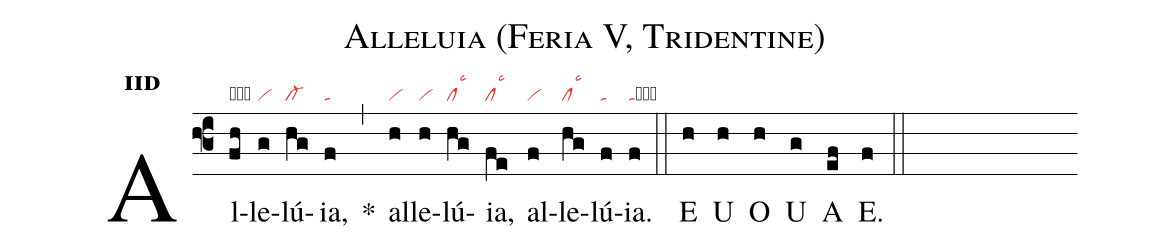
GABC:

name:Alleluia (Feria V, Tridentine);
office-part:an;
mode:2d;
nabc-lines:1;
%%
initial-style: 1;
name:Alleluia;
mode: 2;
office-part: Antiphona;
annotation: Ant.;
annotation: ii d;
nabc-lines:1;
%%
(f3) Al(fh|obpeS)le(g|vi)lú(hg|cl-){ia},(f|ta) <sp>*</sp>(,) al(h|vi)le(h|vi)lú(hg|cllsc3){ia},(fe|cllsc3) al(f|vi)le(hg|cllsc3)lú(f|ta){ia}.(f|tacb) (::)
<eu>E(h) U(h) O(h) U(g) A(ef) E.(f) </eu>(::)
